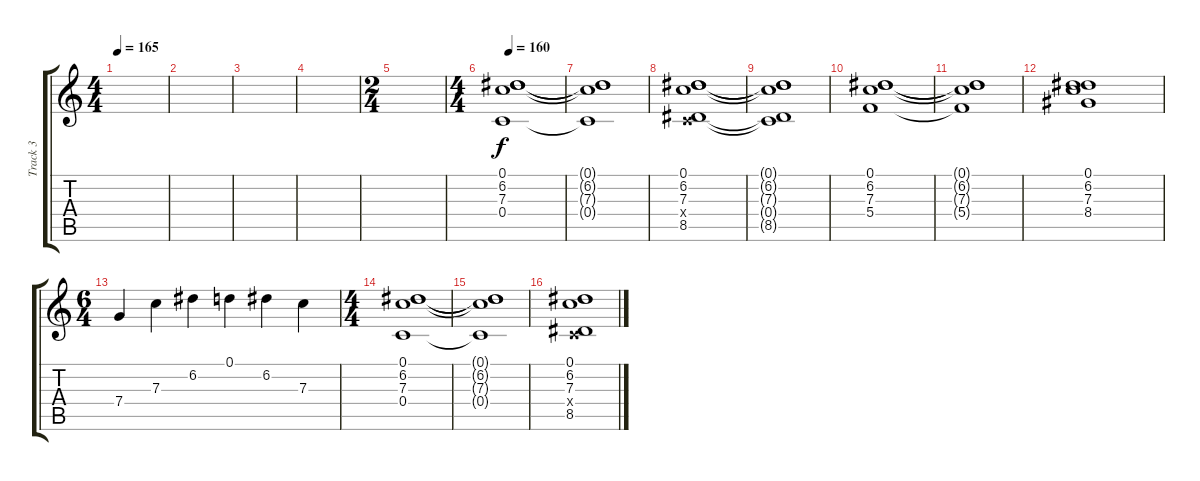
\track ("Track 3" "Track 3") {instrument electricguitarclean}
\staff {score tabs}
\tuning (D4 A3 F3 C3 G2 C2) {hide}
\ts (4 4)
\tempo 165
\clef g2
\ks c
|
|
|
|
\ts (2 4)
|
\ts (4 4)
\tempo 160
(0.1 6.2 7.3 0.4).1 |
(0.1{t} 6.2{t} 7.3{t} 0.4{t}).1 |
(0.1 6.2 7.3 0.4{x} 8.5).1 |
(0.1{t} 6.2{t} 7.3{t} 0.4{t} 8.5{t}).1 |
(0.1 6.2 7.3 5.4).1 |
(0.1{t} 6.2{t} 7.3{t} 5.4{t}).1 |
(0.1 6.2 7.3 8.4).1 |
\ts (6 4)
7.4.4 7.3.4 6.2.4 0.1.4 6.2.4 7.3.4 |
\ts (4 4)
(0.1 6.2 7.3 0.4).1 |
(0.1{t} 6.2{t} 7.3{t} 0.4{t}).1 |
(0.1 6.2 7.3 0.4{x} 8.5).1
